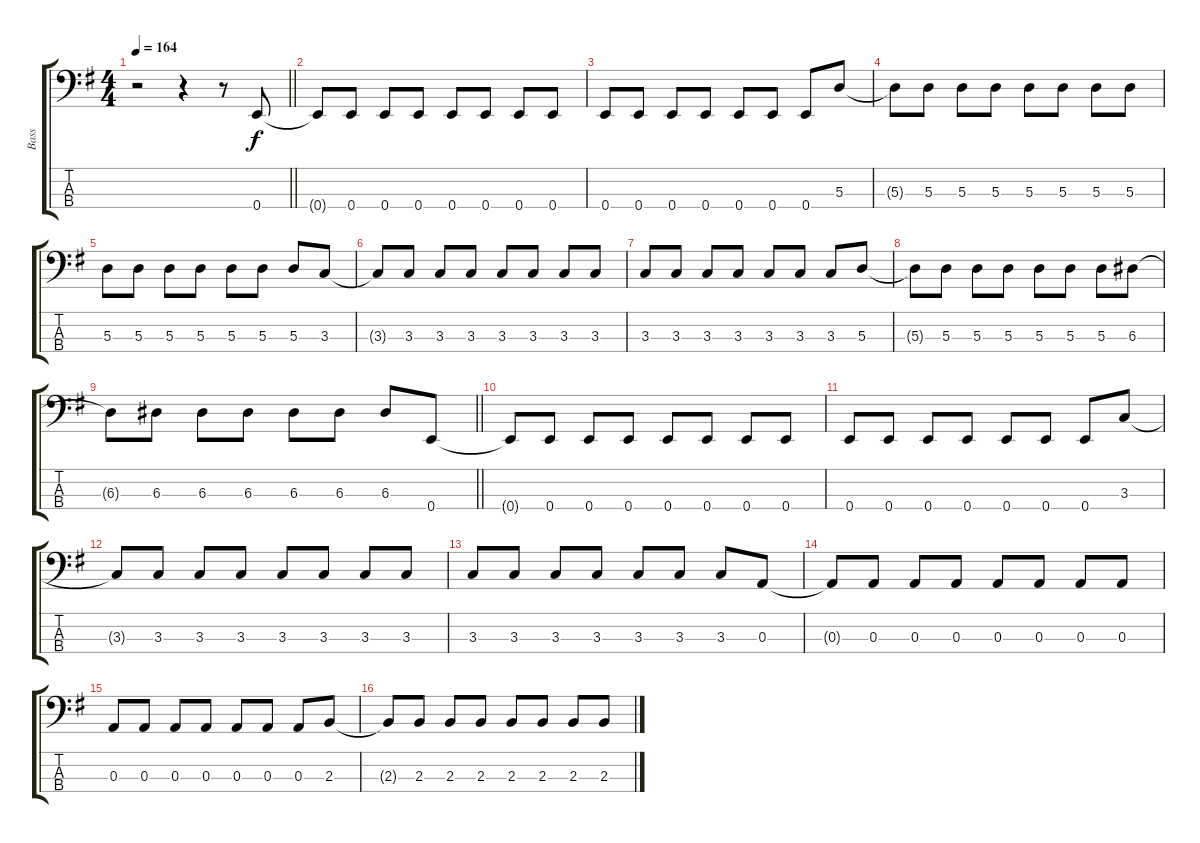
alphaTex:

\track ("Bass" "Bass") {instrument electricbasspick}
\staff {score tabs}
\tuning (G2 D2 A1 E1) {hide}
\ts (4 4)
\tempo 164
\clef f4
\barLineRight lightlight
\ks g
r.2{dy f} r.4 r.8 0.4.8 |
0.4{t}.8 0.4.8 0.4.8 0.4.8 0.4.8 0.4.8 0.4.8 0.4.8 |
0.4.8 0.4.8 0.4.8 0.4.8 0.4.8 0.4.8 0.4.8 5.3.8 |
5.3{t}.8 5.3.8 5.3.8 5.3.8 5.3.8 5.3.8 5.3.8 5.3.8 |
5.3.8 5.3.8 5.3.8 5.3.8 5.3.8 5.3.8 5.3.8 3.3.8 |
3.3{t}.8 3.3.8 3.3.8 3.3.8 3.3.8 3.3.8 3.3.8 3.3.8 |
3.3.8 3.3.8 3.3.8 3.3.8 3.3.8 3.3.8 3.3.8 5.3.8 |
5.3{t}.8 5.3.8 5.3.8 5.3.8 5.3.8 5.3.8 5.3.8 6.3.8 |
\barLineRight lightlight
6.3{t}.8 6.3.8 6.3.8 6.3.8 6.3.8 6.3.8 6.3.8 0.4.8 |
0.4{t}.8 0.4.8 0.4.8 0.4.8 0.4.8 0.4.8 0.4.8 0.4.8 |
0.4.8 0.4.8 0.4.8 0.4.8 0.4.8 0.4.8 0.4.8 3.3.8 |
3.3{t}.8 3.3.8 3.3.8 3.3.8 3.3.8 3.3.8 3.3.8 3.3.8 |
3.3.8 3.3.8 3.3.8 3.3.8 3.3.8 3.3.8 3.3.8 0.3.8 |
0.3{t}.8 0.3.8 0.3.8 0.3.8 0.3.8 0.3.8 0.3.8 0.3.8 |
0.3.8 0.3.8 0.3.8 0.3.8 0.3.8 0.3.8 0.3.8 2.3.8 |
2.3{t}.8 2.3.8 2.3.8 2.3.8 2.3.8 2.3.8 2.3.8 2.3.8
